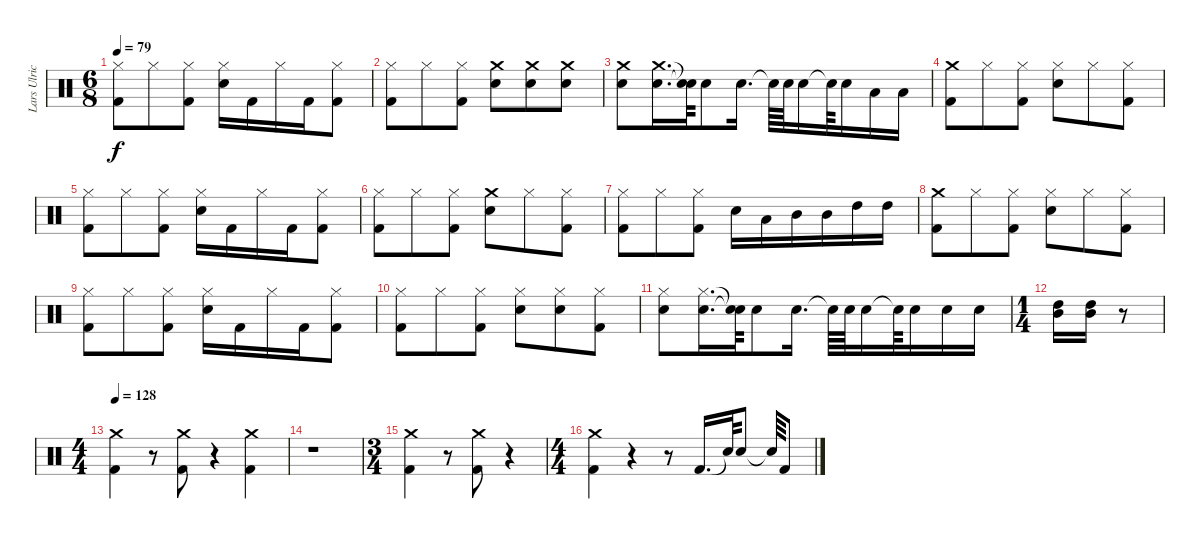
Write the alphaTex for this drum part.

\track ("Lars Ulrich (Drums)" "Lars Ulric") {instrument percussion}
\staff {score}
\articulation defaults
\ts (6 8)
\tempo 79
\clef neutral
\ks c
("Hi-Hat (closed)" "Kick (hit) 2").8{dy f} "Hi-Hat (closed)".8 ("Kick (hit) 2" "Hi-Hat (closed)").8 ("Snare (hit) 2" "Hi-Hat (closed)").16 "Kick (hit) 2".16 "Hi-Hat (closed)".16 "Kick (hit) 2".16 ("Kick (hit) 2" "Hi-Hat (closed)").8 |
("Hi-Hat (closed)" "Kick (hit) 2").8 "Hi-Hat (closed)".8 ("Kick (hit) 2" "Hi-Hat (closed)").8 ("Crash medium (hit)" "Snare (hit) 2").8 ("Crash medium (hit)" "Snare (hit) 2").8 ("Crash medium (hit)" "Snare (hit) 2").8 |
("Snare (hit) 2" "Crash medium (hit)").8 ("Snare (hit) 2" "Crash medium (hit)").16{d} ("Snare (hit)"{t} "Snare (hit)"{t}).64 "Snare (hit) 2".8 "Snare (hit) 2".16{d} "Snare (hit)"{t}.64 "Snare (hit) 2".64 "Snare (hit) 2".16 "Snare (hit)"{t}.64 "Snare (hit) 2".16 "Low Tom (hit)".16 "Low Tom (hit)".16 |
("Kick (hit) 2" "Crash medium (hit)").8 "Hi-Hat (closed)".8 ("Kick (hit) 2" "Hi-Hat (closed)").8 ("Snare (hit) 2" "Hi-Hat (closed)").8 "Hi-Hat (closed)".8 ("Kick (hit) 2" "Hi-Hat (closed)").8 |
("Hi-Hat (closed)" "Kick (hit) 2").8 "Hi-Hat (closed)".8 ("Kick (hit) 2" "Hi-Hat (closed)").8 ("Snare (hit) 2" "Hi-Hat (closed)").16 "Kick (hit) 2".16 "Hi-Hat (closed)".16 "Kick (hit) 2".16 ("Kick (hit) 2" "Hi-Hat (closed)").8 |
("Hi-Hat (closed)" "Kick (hit) 2").8 "Hi-Hat (closed)".8 ("Hi-Hat (closed)" "Kick (hit) 2").8 ("Crash medium (hit)" "Snare (hit) 2").8 "Hi-Hat (closed)".8 ("Hi-Hat (closed)" "Kick (hit) 2").8 |
("Hi-Hat (closed)" "Kick (hit) 2").8 "Hi-Hat (closed)".8 ("Kick (hit) 2" "Hi-Hat (closed)").8 "Snare (hit) 2".16 "Low Tom (hit)".16 "Mid Tom (hit)".16 "Mid Tom (hit)".16 "High Tom (hit)".16 "High Tom (hit)".16 |
("Kick (hit) 2" "Crash medium (hit)").8 "Hi-Hat (closed)".8 ("Kick (hit) 2" "Hi-Hat (closed)").8 ("Snare (hit) 2" "Hi-Hat (closed)").8 "Hi-Hat (closed)".8 ("Kick (hit) 2" "Hi-Hat (closed)").8 |
("Hi-Hat (closed)" "Kick (hit) 2").8 "Hi-Hat (closed)".8 ("Kick (hit) 2" "Hi-Hat (closed)").8 ("Snare (hit) 2" "Hi-Hat (closed)").16 "Kick (hit) 2".16 "Hi-Hat (closed)".16 "Kick (hit) 2".16 ("Kick (hit) 2" "Hi-Hat (closed)").8 |
("Kick (hit) 2" "Hi-Hat (closed)").8 "Hi-Hat (closed)".8 ("Kick (hit) 2" "Hi-Hat (closed)").8 ("Snare (hit) 2" "Hi-Hat (closed)").8 ("Hi-Hat (closed)" "Snare (hit) 2").8 ("Kick (hit) 2" "Hi-Hat (closed)").8 |
("Hi-Hat (closed)" "Snare (hit) 2").8 ("Hi-Hat (closed)" "Snare (hit) 2").16{d} ("Snare (hit)"{t} "Snare (hit)"{t}).64 "Snare (hit) 2".8 "Snare (hit) 2".16{d} "Snare (hit)"{t}.64 "Snare (hit) 2".64 "Snare (hit) 2".16 "Snare (hit)"{t}.64 "Snare (hit) 2".16 "Snare (hit) 2".16 "Snare (hit) 2".16 |
\ts (1 4)
("High Tom (hit)" "Mid Tom (hit)").16 ("High Tom (hit)" "Mid Tom (hit)").16 r.8 |
\ts (4 4)
\tempo 128
("Kick (hit) 2" "Crash medium (hit)").4 r.8 ("Kick (hit) 2" "Crash medium (hit)").8 r.4 ("Kick (hit) 2" "Crash medium (hit)").4 |
r.1 |
\ts (3 4)
("Kick (hit) 2" "Crash medium (hit)").4 r.8 ("Kick (hit) 2" "Crash medium (hit)").8 r.4 |
\ts (4 4)
("Kick (hit) 2" "Crash medium (hit)").4 r.4 r.8 "Kick (hit) 2".16{d} "Snare (hit)"{t}.64 "Snare (hit) 2".8 "Snare (hit)"{t}.64 "Kick (hit) 2".8
